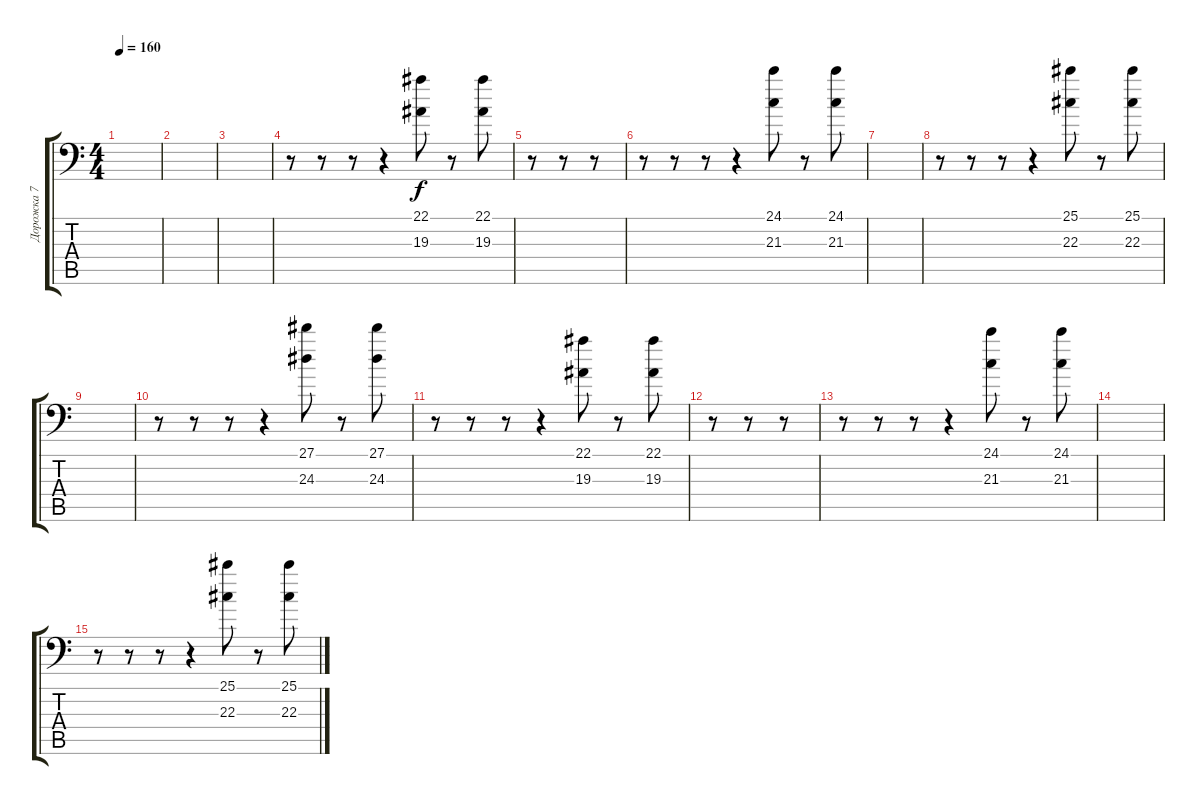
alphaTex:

\track ("Дорожка 7" "Дорожка 7") {instrument stringensemble1}
\staff {score tabs}
\tuning (C4 G3 Eb3 Bb2 F2 Bb1) {hide}
\ts (4 4)
\tempo 160
\clef f4
\ks c
|
|
|
r.8 r.8 r.8 r.4 (22.1 19.3).8 r.8 (22.1 19.3).8 |
r.8 r.8 r.8 |
r.8 r.8 r.8 r.4 (24.1 21.3).8 r.8 (24.1 21.3).8 |
|
r.8 r.8 r.8 r.4 (25.1 22.3).8 r.8 (25.1 22.3).8 |
|
r.8 r.8 r.8 r.4 (27.1 24.3).8 r.8 (27.1 24.3).8 |
r.8 r.8 r.8 r.4 (22.1 19.3).8 r.8 (22.1 19.3).8 |
r.8 r.8 r.8 |
r.8 r.8 r.8 r.4 (24.1 21.3).8 r.8 (24.1 21.3).8 |
|
r.8 r.8 r.8 r.4 (25.1 22.3).8 r.8 (25.1 22.3).8
